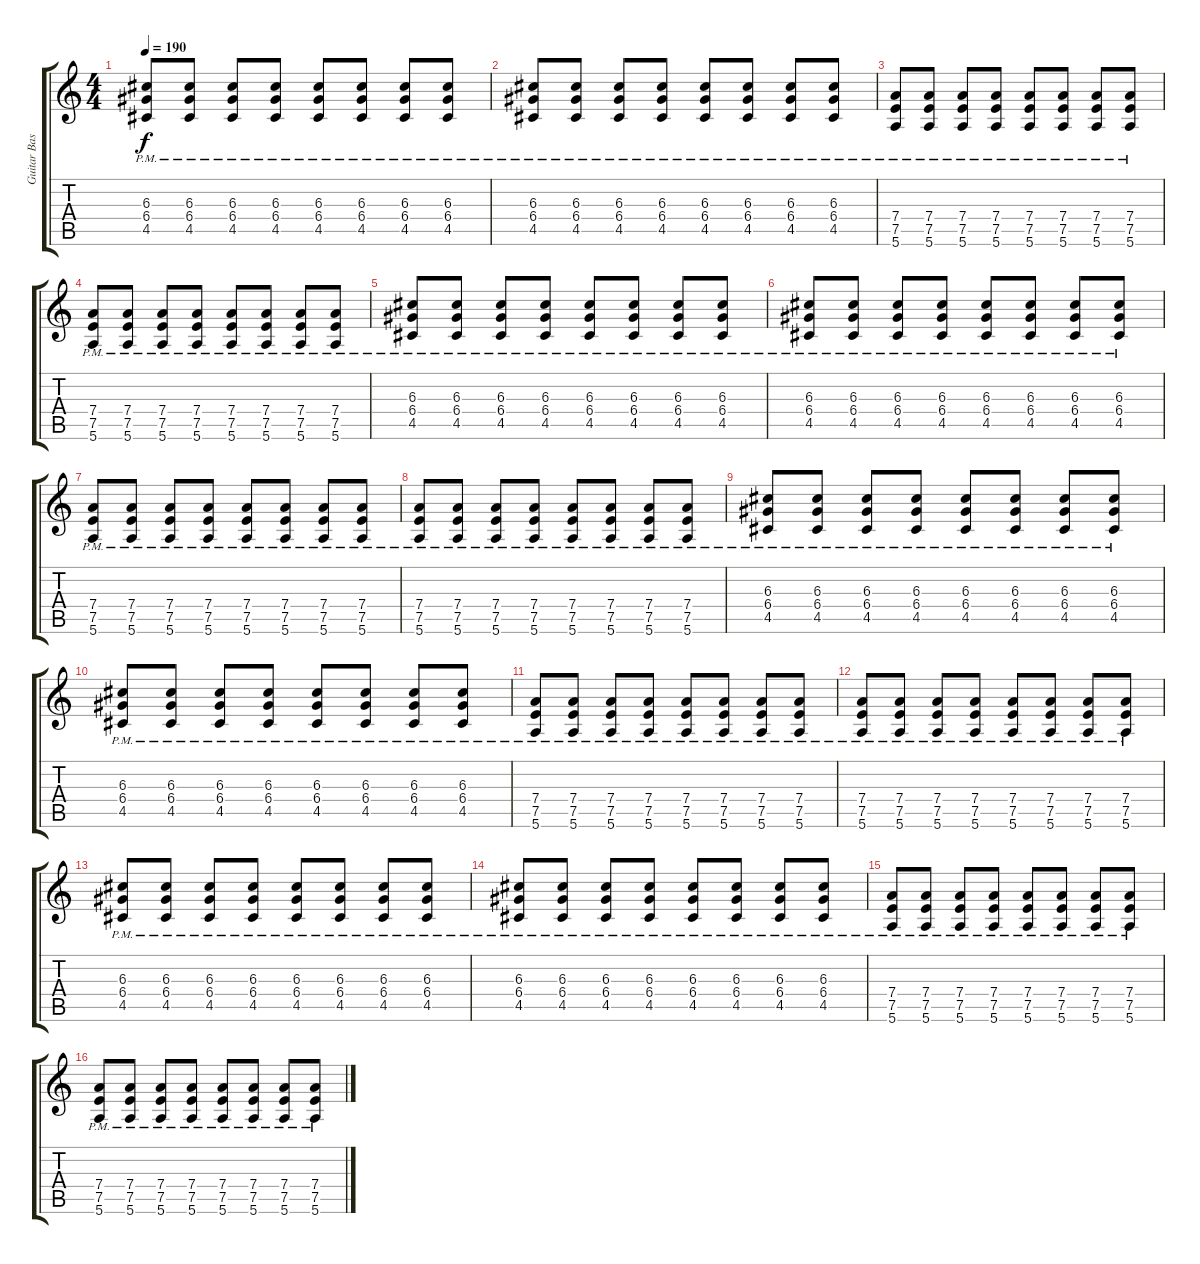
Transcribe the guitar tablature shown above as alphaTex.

\track ("Guitar Base" "Guitar Bas") {instrument distortionguitar}
\staff {score tabs}
\tuning (E4 B3 G3 D3 A2 E2) {hide}
\ts (4 4)
\tempo 190
\clef g2
\ks c
(6.3{pm} 6.4{pm} 4.5{pm}).8{dy f} (6.3{pm} 6.4{pm} 4.5{pm}).8 (6.3{pm} 6.4{pm} 4.5{pm}).8 (6.3{pm} 6.4{pm} 4.5{pm}).8 (6.3{pm} 6.4{pm} 4.5{pm}).8 (6.3{pm} 6.4{pm} 4.5{pm}).8 (6.3{pm} 6.4{pm} 4.5{pm}).8 (6.3{pm} 6.4{pm} 4.5{pm}).8 |
(6.3{pm} 6.4{pm} 4.5{pm}).8 (6.3{pm} 6.4{pm} 4.5{pm}).8 (6.3{pm} 6.4{pm} 4.5{pm}).8 (6.3{pm} 6.4{pm} 4.5{pm}).8 (6.3{pm} 6.4{pm} 4.5{pm}).8 (6.3{pm} 6.4{pm} 4.5{pm}).8 (6.3{pm} 6.4{pm} 4.5{pm}).8 (6.3{pm} 6.4{pm} 4.5{pm}).8 |
(7.4{pm} 7.5{pm} 5.6{pm}).8 (7.4{pm} 7.5{pm} 5.6{pm}).8 (7.4{pm} 7.5{pm} 5.6{pm}).8 (7.4{pm} 7.5{pm} 5.6{pm}).8 (7.4{pm} 7.5{pm} 5.6{pm}).8 (7.4{pm} 7.5{pm} 5.6{pm}).8 (7.4{pm} 7.5{pm} 5.6{pm}).8 (7.4{pm} 7.5{pm} 5.6{pm}).8 |
(7.4{pm} 7.5{pm} 5.6{pm}).8 (7.4{pm} 7.5{pm} 5.6{pm}).8 (7.4{pm} 7.5{pm} 5.6{pm}).8 (7.4{pm} 7.5{pm} 5.6{pm}).8 (7.4{pm} 7.5{pm} 5.6{pm}).8 (7.4{pm} 7.5{pm} 5.6{pm}).8 (7.4{pm} 7.5{pm} 5.6{pm}).8 (7.4{pm} 7.5{pm} 5.6{pm}).8 |
(6.3{pm} 6.4{pm} 4.5{pm}).8 (6.3{pm} 6.4{pm} 4.5{pm}).8 (6.3{pm} 6.4{pm} 4.5{pm}).8 (6.3{pm} 6.4{pm} 4.5{pm}).8 (6.3{pm} 6.4{pm} 4.5{pm}).8 (6.3{pm} 6.4{pm} 4.5{pm}).8 (6.3{pm} 6.4{pm} 4.5{pm}).8 (6.3{pm} 6.4{pm} 4.5{pm}).8 |
(6.3{pm} 6.4{pm} 4.5{pm}).8 (6.3{pm} 6.4{pm} 4.5{pm}).8 (6.3{pm} 6.4{pm} 4.5{pm}).8 (6.3{pm} 6.4{pm} 4.5{pm}).8 (6.3{pm} 6.4{pm} 4.5{pm}).8 (6.3{pm} 6.4{pm} 4.5{pm}).8 (6.3{pm} 6.4{pm} 4.5{pm}).8 (6.3{pm} 6.4{pm} 4.5{pm}).8 |
(7.4{pm} 7.5{pm} 5.6{pm}).8 (7.4{pm} 7.5{pm} 5.6{pm}).8 (7.4{pm} 7.5{pm} 5.6{pm}).8 (7.4{pm} 7.5{pm} 5.6{pm}).8 (7.4{pm} 7.5{pm} 5.6{pm}).8 (7.4{pm} 7.5{pm} 5.6{pm}).8 (7.4{pm} 7.5{pm} 5.6{pm}).8 (7.4{pm} 7.5{pm} 5.6{pm}).8 |
(7.4{pm} 7.5{pm} 5.6{pm}).8 (7.4{pm} 7.5{pm} 5.6{pm}).8 (7.4{pm} 7.5{pm} 5.6{pm}).8 (7.4{pm} 7.5{pm} 5.6{pm}).8 (7.4{pm} 7.5{pm} 5.6{pm}).8 (7.4{pm} 7.5{pm} 5.6{pm}).8 (7.4{pm} 7.5{pm} 5.6{pm}).8 (7.4{pm} 7.5{pm} 5.6{pm}).8 |
(6.3{pm} 6.4{pm} 4.5{pm}).8 (6.3{pm} 6.4{pm} 4.5{pm}).8 (6.3{pm} 6.4{pm} 4.5{pm}).8 (6.3{pm} 6.4{pm} 4.5{pm}).8 (6.3{pm} 6.4{pm} 4.5{pm}).8 (6.3{pm} 6.4{pm} 4.5{pm}).8 (6.3{pm} 6.4{pm} 4.5{pm}).8 (6.3{pm} 6.4{pm} 4.5{pm}).8 |
(6.3{pm} 6.4{pm} 4.5{pm}).8 (6.3{pm} 6.4{pm} 4.5{pm}).8 (6.3{pm} 6.4{pm} 4.5{pm}).8 (6.3{pm} 6.4{pm} 4.5{pm}).8 (6.3{pm} 6.4{pm} 4.5{pm}).8 (6.3{pm} 6.4{pm} 4.5{pm}).8 (6.3{pm} 6.4{pm} 4.5{pm}).8 (6.3{pm} 6.4{pm} 4.5{pm}).8 |
(7.4{pm} 7.5{pm} 5.6{pm}).8 (7.4{pm} 7.5{pm} 5.6{pm}).8 (7.4{pm} 7.5{pm} 5.6{pm}).8 (7.4{pm} 7.5{pm} 5.6{pm}).8 (7.4{pm} 7.5{pm} 5.6{pm}).8 (7.4{pm} 7.5{pm} 5.6{pm}).8 (7.4{pm} 7.5{pm} 5.6{pm}).8 (7.4{pm} 7.5{pm} 5.6{pm}).8 |
(7.4{pm} 7.5{pm} 5.6{pm}).8 (7.4{pm} 7.5{pm} 5.6{pm}).8 (7.4{pm} 7.5{pm} 5.6{pm}).8 (7.4{pm} 7.5{pm} 5.6{pm}).8 (7.4{pm} 7.5{pm} 5.6{pm}).8 (7.4{pm} 7.5{pm} 5.6{pm}).8 (7.4{pm} 7.5{pm} 5.6{pm}).8 (7.4{pm} 7.5{pm} 5.6{pm}).8 |
(6.3{pm} 6.4{pm} 4.5{pm}).8 (6.3{pm} 6.4{pm} 4.5{pm}).8 (6.3{pm} 6.4{pm} 4.5{pm}).8 (6.3{pm} 6.4{pm} 4.5{pm}).8 (6.3{pm} 6.4{pm} 4.5{pm}).8 (6.3{pm} 6.4{pm} 4.5{pm}).8 (6.3{pm} 6.4{pm} 4.5{pm}).8 (6.3{pm} 6.4{pm} 4.5{pm}).8 |
(6.3{pm} 6.4{pm} 4.5{pm}).8 (6.3{pm} 6.4{pm} 4.5{pm}).8 (6.3{pm} 6.4{pm} 4.5{pm}).8 (6.3{pm} 6.4{pm} 4.5{pm}).8 (6.3{pm} 6.4{pm} 4.5{pm}).8 (6.3{pm} 6.4{pm} 4.5{pm}).8 (6.3{pm} 6.4{pm} 4.5{pm}).8 (6.3{pm} 6.4{pm} 4.5{pm}).8 |
(7.4{pm} 7.5{pm} 5.6{pm}).8 (7.4{pm} 7.5{pm} 5.6{pm}).8 (7.4{pm} 7.5{pm} 5.6{pm}).8 (7.4{pm} 7.5{pm} 5.6{pm}).8 (7.4{pm} 7.5{pm} 5.6{pm}).8 (7.4{pm} 7.5{pm} 5.6{pm}).8 (7.4{pm} 7.5{pm} 5.6{pm}).8 (7.4{pm} 7.5{pm} 5.6{pm}).8 |
(7.4{pm} 7.5{pm} 5.6{pm}).8 (7.4{pm} 7.5{pm} 5.6{pm}).8 (7.4{pm} 7.5{pm} 5.6{pm}).8 (7.4{pm} 7.5{pm} 5.6{pm}).8 (7.4{pm} 7.5{pm} 5.6{pm}).8 (7.4{pm} 7.5{pm} 5.6{pm}).8 (7.4{pm} 7.5{pm} 5.6{pm}).8 (7.4{pm} 7.5{pm} 5.6{pm}).8
